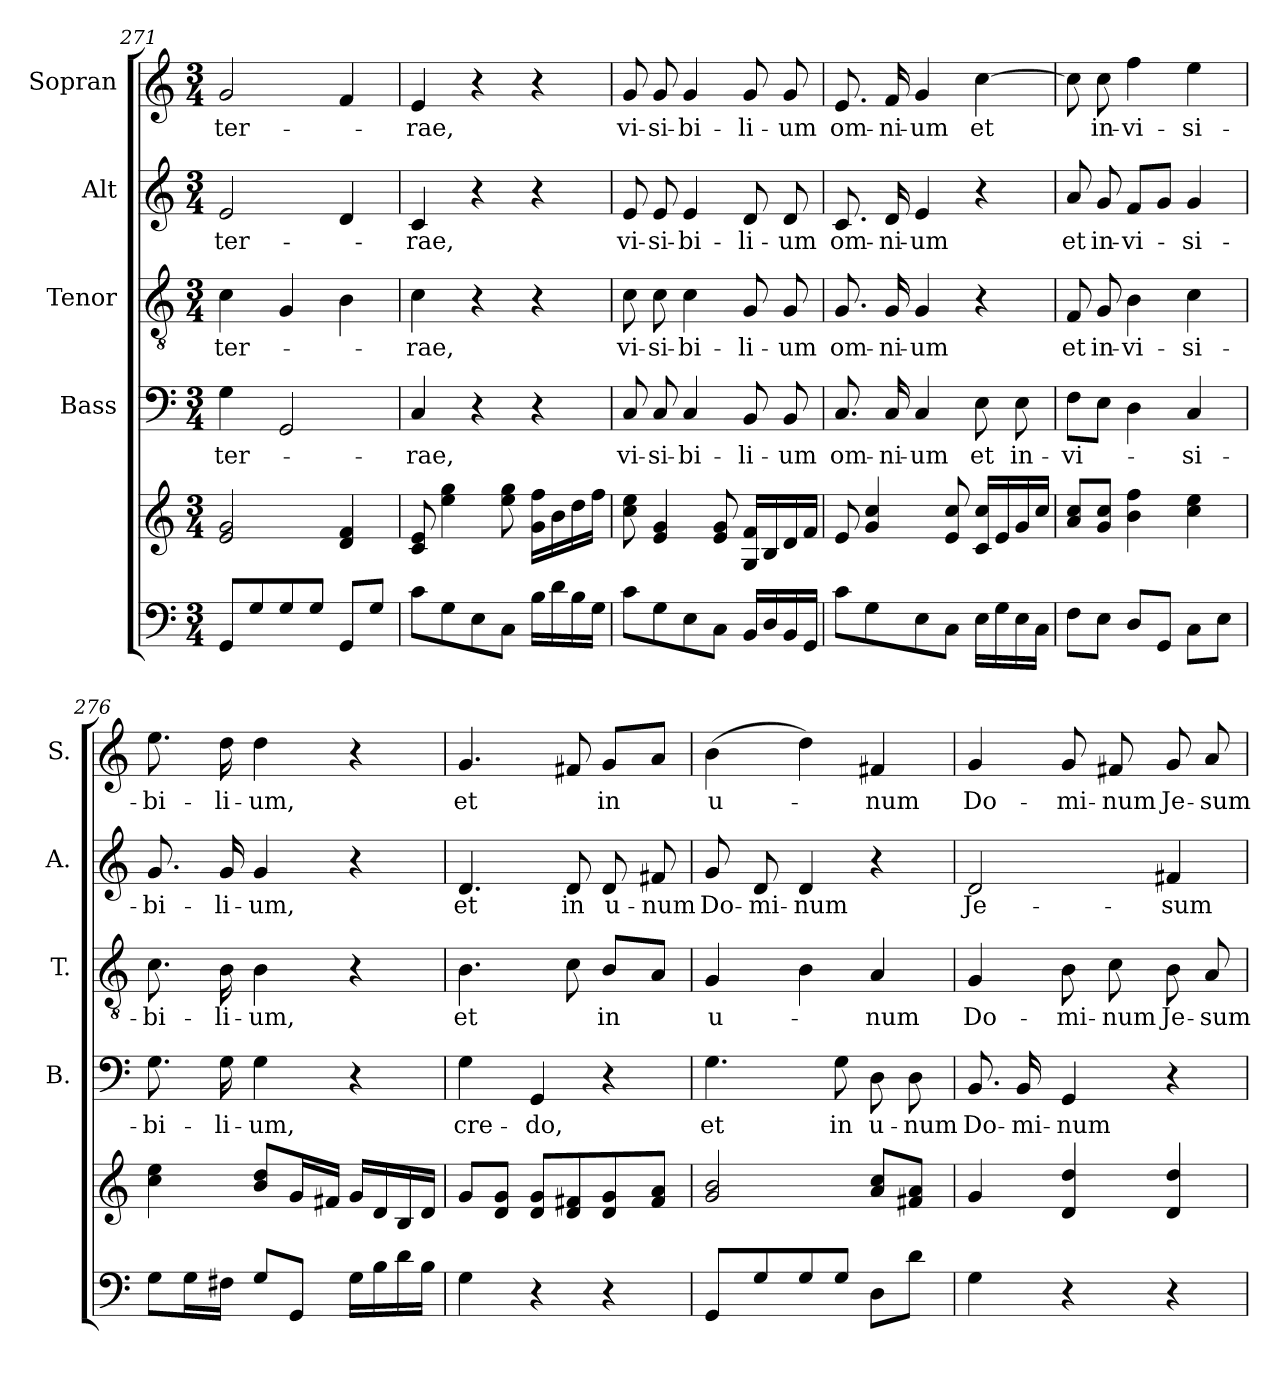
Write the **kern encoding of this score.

**kern	**kern	**kern	**text	**kern	**text	**kern	**text	**kern	**text
*part5	*part5	*part4	*part4	*part3	*part3	*part2	*part2	*part1	*part1
*staff6	*staff5	*staff4	*staff4	*staff3	*staff3	*staff2	*staff2	*staff1	*staff1
*	*	*I"Bass	*	*I"Tenor	*	*I"Alt	*	*I"Sopran	*
*	*	*I'B.	*	*I'T.	*	*I'A.	*	*I'S.	*
*clefF4	*clefG2	*clefF4	*	*clefGv2	*	*clefG2	*	*clefG2	*
*k[]	*k[]	*k[]	*	*k[]	*	*k[]	*	*k[]	*
*C:	*C:	*C:	*	*C:	*	*C:	*	*C:	*
*M3/4	*M3/4	*M3/4	*	*M3/4	*	*M3/4	*	*M3/4	*
=271	=271	=271	=271	=271	=271	=271	=271	=271	=271
!	!	!	!LO:LY:b	!	!LO:LY:b	!	!LO:LY:b	!	!LO:LY:b
8GG/L	2e/ 2g/	4G\	ter-	4c\	ter-	2e/	ter-	2g/	ter-
8G/	.	.	.	.	.	.	.	.	.
8G/	.	2GG/	.	4G/	.	.	.	.	.
8G/J	.	.	.	.	.	.	.	.	.
8GG/L	4d/ 4f/	.	.	4B\	.	4d/	.	4f/	.
8G/J	.	.	.	.	.	.	.	.	.
=272	=272	=272	=272	=272	=272	=272	=272	=272	=272
!	!	!	!LO:LY:b	!	!LO:LY:b	!	!LO:LY:b	!	!LO:LY:b
8c\L	8c/ 8e/	4C/	-rae,	4c\	-rae,	4c/	-rae,	4e/	-rae,
8G\	4ee\ 4gg\	.	.	.	.	.	.	.	.
8E\	.	4r	.	4r	.	4r	.	4r	.
8C\J	8ee\ 8gg\	.	.	.	.	.	.	.	.
16B\LL	16g\ 16ff\LL	4r	.	4r	.	4r	.	4r	.
16d\	16b\	.	.	.	.	.	.	.	.
16B\	16dd\	.	.	.	.	.	.	.	.
16G\JJ	16ff\JJ	.	.	.	.	.	.	.	.
=273	=273	=273	=273	=273	=273	=273	=273	=273	=273
!	!	!	!LO:LY:b	!	!LO:LY:b	!	!LO:LY:b	!	!LO:LY:b
8c\L	8cc\ 8ee\	8C/	vi-	8c\	vi-	8e/	vi-	8g/	vi-
!	!	!	!LO:LY:b	!	!LO:LY:b	!	!LO:LY:b	!	!LO:LY:b
8G\	4e/ 4g/	8C/	-si-	8c\	-si-	8e/	-si-	8g/	-si-
!	!	!	!LO:LY:b	!	!LO:LY:b	!	!LO:LY:b	!	!LO:LY:b
8E\	.	4C/	-bi-	4c\	-bi-	4e/	-bi-	4g/	-bi-
8C\J	8e/ 8g/	.	.	.	.	.	.	.	.
!	!	!	!LO:LY:b	!	!LO:LY:b	!	!LO:LY:b	!	!LO:LY:b
16BB/LL	16G/ 16f/LL	8BB/	-li-	8G/	-li-	8d/	-li-	8g/	-li-
16D/	16B/	.	.	.	.	.	.	.	.
!	!	!	!LO:LY:b	!	!LO:LY:b	!	!LO:LY:b	!	!LO:LY:b
16BB/	16d/	8BB/	-um	8G/	-um	8d/	-um	8g/	-um
16GG/JJ	16f/JJ	.	.	.	.	.	.	.	.
=274	=274	=274	=274	=274	=274	=274	=274	=274	=274
!	!	!	!LO:LY:b	!	!LO:LY:b	!	!LO:LY:b	!	!LO:LY:b
8c\L	8e/	8.C/	om-	8.G/	om-	8.c/	om-	8.e/	om-
8G\	4g/ 4cc/	.	.	.	.	.	.	.	.
!	!	!	!LO:LY:b	!	!LO:LY:b	!	!LO:LY:b	!	!LO:LY:b
.	.	16C/	-ni-	16G/	-ni-	16d/	-ni-	16f/	-ni-
!	!	!	!LO:LY:b	!	!LO:LY:b	!	!LO:LY:b	!	!LO:LY:b
8E\	.	4C/	-um	4G/	-um	4e/	-um	4g/	-um
8C\J	8e/ 8cc/	.	.	.	.	.	.	.	.
!	!	!	!LO:LY:b	!	!	!	!	!	!LO:LY:b
16E\LL	16c/ 16cc/LL	8E\	et	4r	.	4r	.	[4cc\	et
16G\	16e/	.	.	.	.	.	.	.	.
!	!	!	!LO:LY:b	!	!	!	!	!	!
16E\	16g/	8E\	in-	.	.	.	.	.	.
16C\JJ	16cc/JJ	.	.	.	.	.	.	.	.
!!LO:LB:g=z
=275	=275	=275	=275	=275	=275	=275	=275	=275	=275
!	!	!	!LO:LY:b	!	!LO:LY:b	!	!LO:LY:b	!	!
8F\L	8a/ 8cc/L	8F\L	-vi-	8F/	et	8a/	et	8cc\]	.
!	!	!	!	!	!LO:LY:b	!	!LO:LY:b	!	!LO:LY:b
8E\J	8g/ 8cc/J	8E\J	.	8G/	in-	8g/	in-	8cc\	in-
!	!	!	!	!	!LO:LY:b	!	!LO:LY:b	!	!LO:LY:b
8D/L	4b\ 4ff\	4D\	.	4B\	-vi-	8f/L	-vi-	4ff\	-vi-
8GG/J	.	.	.	.	.	8g/J	.	.	.
!	!	!	!LO:LY:b	!	!LO:LY:b	!	!LO:LY:b	!	!LO:LY:b
8C\L	4cc\ 4ee\	4C/	-si-	4c\	-si-	4g/	-si-	4ee\	-si-
8E\J	.	.	.	.	.	.	.	.	.
=276	=276	=276	=276	=276	=276	=276	=276	=276	=276
!	!	!	!LO:LY:b	!	!LO:LY:b	!	!LO:LY:b	!	!LO:LY:b
8G\L	4cc\ 4ee\	8.G\	-bi-	8.c\	-bi-	8.g/	-bi-	8.ee\	-bi-
16G\L	.	.	.	.	.	.	.	.	.
!	!	!	!LO:LY:b	!	!LO:LY:b	!	!LO:LY:b	!	!LO:LY:b
16F#X\JJ	.	16G\	-li-	16B\	-li-	16g/	-li-	16dd\	-li-
!	!	!	!LO:LY:b	!	!LO:LY:b	!	!LO:LY:b	!	!LO:LY:b
8G/L	8b/ 8dd/L	4G\	-um,	4B\	-um,	4g/	-um,	4dd\	-um,
8GG/J	16g/L	.	.	.	.	.	.	.	.
.	16f#X/JJ	.	.	.	.	.	.	.	.
16G\LL	16g/LL	4r	.	4r	.	4r	.	4r	.
16B\	16d/	.	.	.	.	.	.	.	.
16d\	16B/	.	.	.	.	.	.	.	.
16B\JJ	16d/JJ	.	.	.	.	.	.	.	.
=277	=277	=277	=277	=277	=277	=277	=277	=277	=277
!	!	!	!LO:LY:b	!	!LO:LY:b	!	!LO:LY:b	!	!LO:LY:b
4G\	8g/L	4G\	cre-	4.B\	et	4.d/	et	4.g/	et
.	8d/ 8g/J	.	.	.	.	.	.	.	.
!	!	!	!LO:LY:b	!	!	!	!	!	!
4r	8d/ 8g/L	4GG/	-do,	.	.	.	.	.	.
!	!	!	!	!	!	!	!LO:LY:b	!	!
.	8d/ 8f#X/	.	.	8c\	.	8d/	in	8f#X/	.
!	!	!	!	!	!LO:LY:b	!	!LO:LY:b	!	!LO:LY:b
4r	8d/ 8g/	4r	.	8B/L	in	8d/	u-	8g/L	in
!	!	!	!	!	!	!	!LO:LY:b	!	!
.	8f#/ 8a/J	.	.	8A/J	.	8f#X/	-num	8a/J	.
=278	=278	=278	=278	=278	=278	=278	=278	=278	=278
!	!	!	!LO:LY:b	!	!LO:LY:b	!	!LO:LY:b	!	!LO:LY:b
8GG/L	2g/ 2b/	4.G\	et	4G/	u-	8g/	Do-	(>4b\	u-
!	!	!	!	!	!	!	!LO:LY:b	!	!
8G/	.	.	.	.	.	8d/	-mi-	.	.
!	!	!	!	!	!	!	!LO:LY:b	!	!
8G/	.	.	.	4B\	.	4d/	-num	4dd\)	.
!	!	!	!LO:LY:b	!	!	!	!	!	!
8G/J	.	8G\	in	.	.	.	.	.	.
!	!	!	!LO:LY:b	!	!LO:LY:b	!	!	!	!LO:LY:b
8D\L	8a/ 8cc/L	8D\	u-	4A/	-num	4r	.	4f#X/	-num
!	!	!	!LO:LY:b	!	!	!	!	!	!
8d\J	8f#X/ 8a/J	8D\	-num	.	.	.	.	.	.
=279	=279	=279	=279	=279	=279	=279	=279	=279	=279
!	!	!	!LO:LY:b	!	!LO:LY:b	!	!LO:LY:b	!	!LO:LY:b
4G\	4g/	8.BB/	Do-	4G/	Do-	2d/	Je-	4g/	Do-
!	!	!	!LO:LY:b	!	!	!	!	!	!
.	.	16BB/	-mi-	.	.	.	.	.	.
!	!	!	!LO:LY:b	!	!LO:LY:b	!	!	!	!LO:LY:b
4r	4d/ 4dd/	4GG/	-num	8B\	-mi-	.	.	8g/	-mi-
!	!	!	!	!	!LO:LY:b	!	!	!	!LO:LY:b
.	.	.	.	8c\	-num	.	.	8f#X/	-num
!	!	!	!	!	!LO:LY:b	!	!LO:LY:b	!	!LO:LY:b
4r	4d/ 4dd/	4r	.	8B\	Je-	4f#X/	-sum	8g/	Je-
!	!	!	!	!	!LO:LY:b	!	!	!	!LO:LY:b
.	.	.	.	8A/	-sum	.	.	8a/	-sum
=	=	=	=	=	=	=	=	=	=
*-	*-	*-	*-	*-	*-	*-	*-	*-	*-
